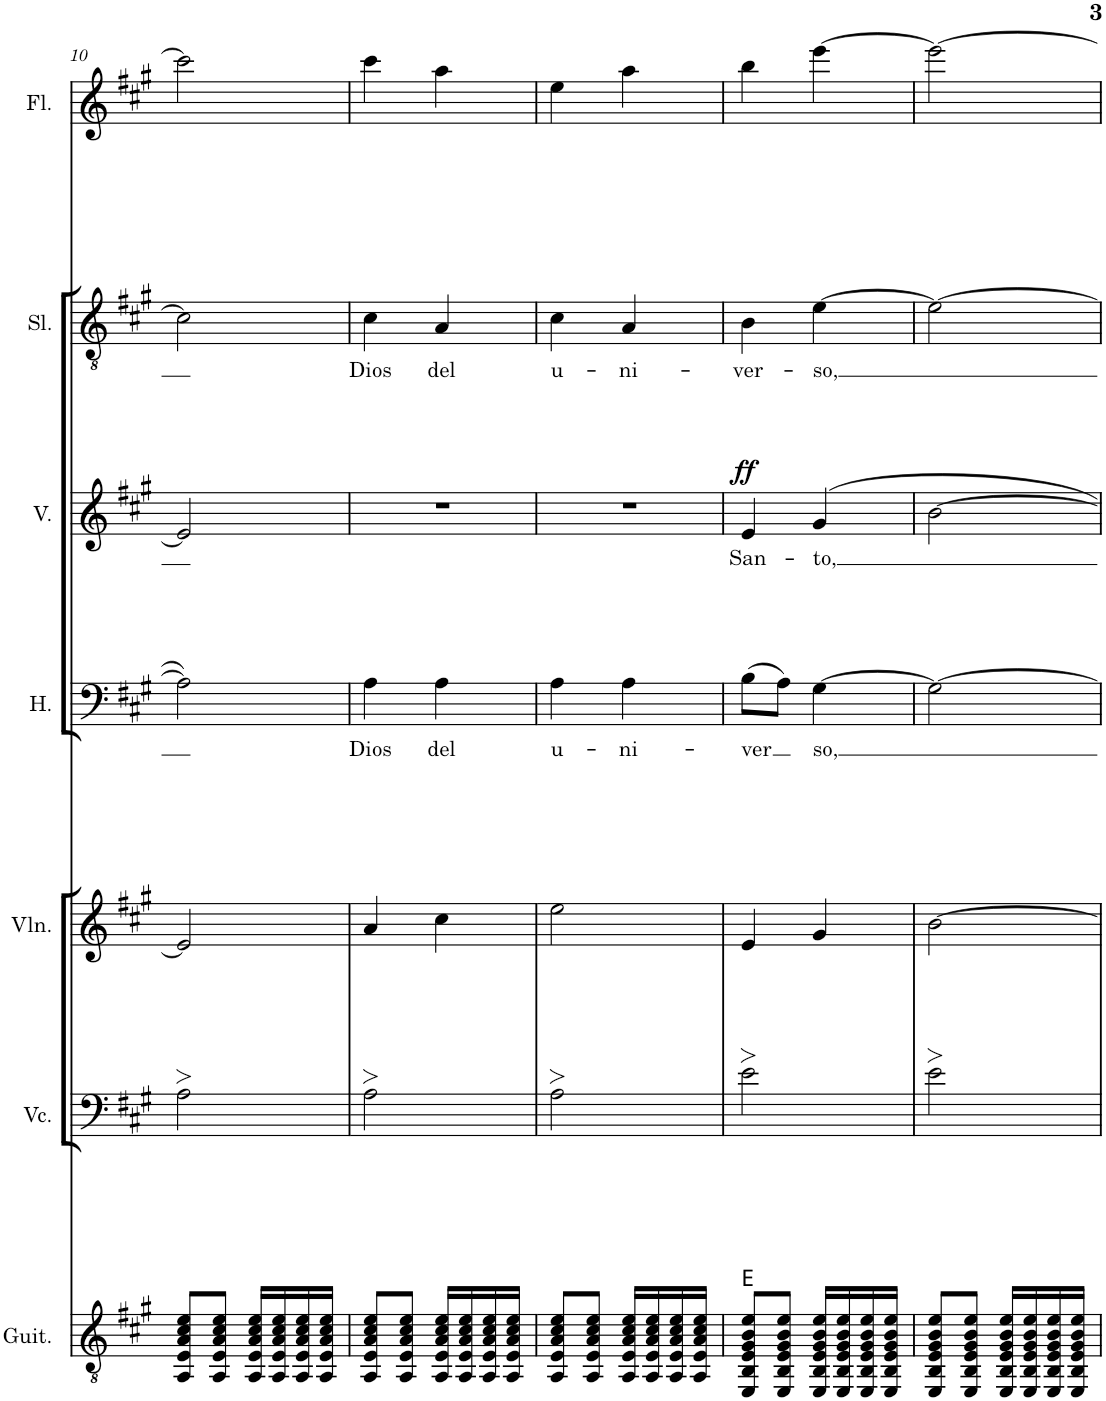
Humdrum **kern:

**kern	**harte	**kern	**kern	**kern	**text	**kern	**text	**dynam	**kern	**text	**kern
*part7	*part7	*part6	*part5	*part4	*part4	*part3	*part3	*part3	*part2	*part2	*part1
*staff7	*	*staff6	*staff5	*staff4	*staff4	*staff3	*staff3	*staff3	*staff2	*staff2	*staff1
*I"Guitarra clásica	*	*I"Violonchelo	*I"Violín	*I"Hombres	*	*I"Mujeres	*	*	*I"Solista	*	*I"Flauta
*I'Guit.	*	*I'Vc.	*I'Vln.	*I'H.	*	*	*	*	*I'Sl.	*	*I'Fl.
!!LO:PB:g=z
*clefGv2	*	*clefF4	*clefG2	*clefF4	*	*clefG2	*	*	*clefGv2	*	*clefG2
*	*	*	*	*	*	*	*	*	*Trd4c7	*	*
*k[f#c#g#]	*	*k[f#c#g#]	*k[f#c#g#]	*k[f#c#g#]	*	*k[f#c#g#]	*	*	*k[f#c#g#]	*	*k[f#c#g#]
*M2/4	*	*M2/4	*M2/4	*M2/4	*	*M2/4	*	*	*M2/4	*	*M2/4
=10	=10	=10	=10	=10	=10	=10	=10	=10	=10	=10	=10
8AA/ 8E/ 8A/ 8c#/ 8e/L	.	2A>\	2e/]	2A\]	.	2e/]	.	.	2c#\]	.	2ccc#\]
8AA/ 8E/ 8A/ 8c#/ 8e/J	.	.	.	.	.	.	.	.	.	.	.
16AA/ 16E/ 16A/ 16c#/ 16e/LL	.	.	.	.	.	.	.	.	.	.	.
16AA/ 16E/ 16A/ 16c#/ 16e/	.	.	.	.	.	.	.	.	.	.	.
16AA/ 16E/ 16A/ 16c#/ 16e/	.	.	.	.	.	.	.	.	.	.	.
16AA/ 16E/ 16A/ 16c#/ 16e/JJ	.	.	.	.	.	.	.	.	.	.	.
=11	=11	=11	=11	=11	=11	=11	=11	=11	=11	=11	=11
!	!	!	!	!	!LO:LY:b	!	!	!	!	!LO:LY:b	!
8AA/ 8E/ 8A/ 8c#/ 8e/L	.	2A>\	4a/	4A\	Dios	2r	.	.	4c#\	Dios	4ccc#\
8AA/ 8E/ 8A/ 8c#/ 8e/J	.	.	.	.	.	.	.	.	.	.	.
!	!	!	!	!	!LO:LY:b	!	!	!	!	!LO:LY:b	!
16AA/ 16E/ 16A/ 16c#/ 16e/LL	.	.	4cc#\	4A\	del	.	.	.	4A/	del	4aa\
16AA/ 16E/ 16A/ 16c#/ 16e/	.	.	.	.	.	.	.	.	.	.	.
16AA/ 16E/ 16A/ 16c#/ 16e/	.	.	.	.	.	.	.	.	.	.	.
16AA/ 16E/ 16A/ 16c#/ 16e/JJ	.	.	.	.	.	.	.	.	.	.	.
=12	=12	=12	=12	=12	=12	=12	=12	=12	=12	=12	=12
!	!	!	!	!	!LO:LY:b	!	!	!	!	!LO:LY:b	!
8AA/ 8E/ 8A/ 8c#/ 8e/L	.	2A>\	2ee\	4A\	u-	2r	.	.	4c#\	u-	4ee\
8AA/ 8E/ 8A/ 8c#/ 8e/J	.	.	.	.	.	.	.	.	.	.	.
!	!	!	!	!	!LO:LY:b	!	!	!	!	!LO:LY:b	!
16AA/ 16E/ 16A/ 16c#/ 16e/LL	.	.	.	4A\	-ni-	.	.	.	4A/	-ni-	4aa\
16AA/ 16E/ 16A/ 16c#/ 16e/	.	.	.	.	.	.	.	.	.	.	.
16AA/ 16E/ 16A/ 16c#/ 16e/	.	.	.	.	.	.	.	.	.	.	.
16AA/ 16E/ 16A/ 16c#/ 16e/JJ	.	.	.	.	.	.	.	.	.	.	.
=13	=13	=13	=13	=13	=13	=13	=13	=13	=13	=13	=13
!	!	!	!	!	!LO:LY:b	!	!LO:LY:b	!LO:DY:a	!	!LO:LY:b	!
8EE/ 8BB/ 8E/ 8G#/ 8B/ 8e/L	E:maj	2e>\	4e/	(8B\L	-ver	4e/	San-	ff	4B\	-ver-	4bb\
8EE/ 8BB/ 8E/ 8G#/ 8B/ 8e/J	.	.	.	8A\J)	.	.	.	.	.	.	.
!	!	!	!	!	!LO:LY:b	!	!LO:LY:b	!	!	!LO:LY:b	!
16EE/ 16BB/ 16E/ 16G#/ 16B/ 16e/LL	.	.	4g#/	[4G#\	so,	4g#/	-to,	.	[4e\	-so,	[4eee\
16EE/ 16BB/ 16E/ 16G#/ 16B/ 16e/	.	.	.	.	.	.	.	.	.	.	.
16EE/ 16BB/ 16E/ 16G#/ 16B/ 16e/	.	.	.	.	.	.	.	.	.	.	.
16EE/ 16BB/ 16E/ 16G#/ 16B/ 16e/JJ	.	.	.	.	.	.	.	.	.	.	.
=14	=14	=14	=14	=14	=14	=14	=14	=14	=14	=14	=14
8EE/ 8BB/ 8E/ 8G#/ 8B/ 8e/L	.	2e>\	[2b\	2G#\_	.	[2b\	.	.	2e\_	.	2eee\_
8EE/ 8BB/ 8E/ 8G#/ 8B/ 8e/J	.	.	.	.	.	.	.	.	.	.	.
16EE/ 16BB/ 16E/ 16G#/ 16B/ 16e/LL	.	.	.	.	.	.	.	.	.	.	.
16EE/ 16BB/ 16E/ 16G#/ 16B/ 16e/	.	.	.	.	.	.	.	.	.	.	.
16EE/ 16BB/ 16E/ 16G#/ 16B/ 16e/	.	.	.	.	.	.	.	.	.	.	.
16EE/ 16BB/ 16E/ 16G#/ 16B/ 16e/JJ	.	.	.	.	.	.	.	.	.	.	.
=	=	=	=	=	=	=	=	=	=	=	=
*-	*-	*-	*-	*-	*-	*-	*-	*-	*-	*-	*-
